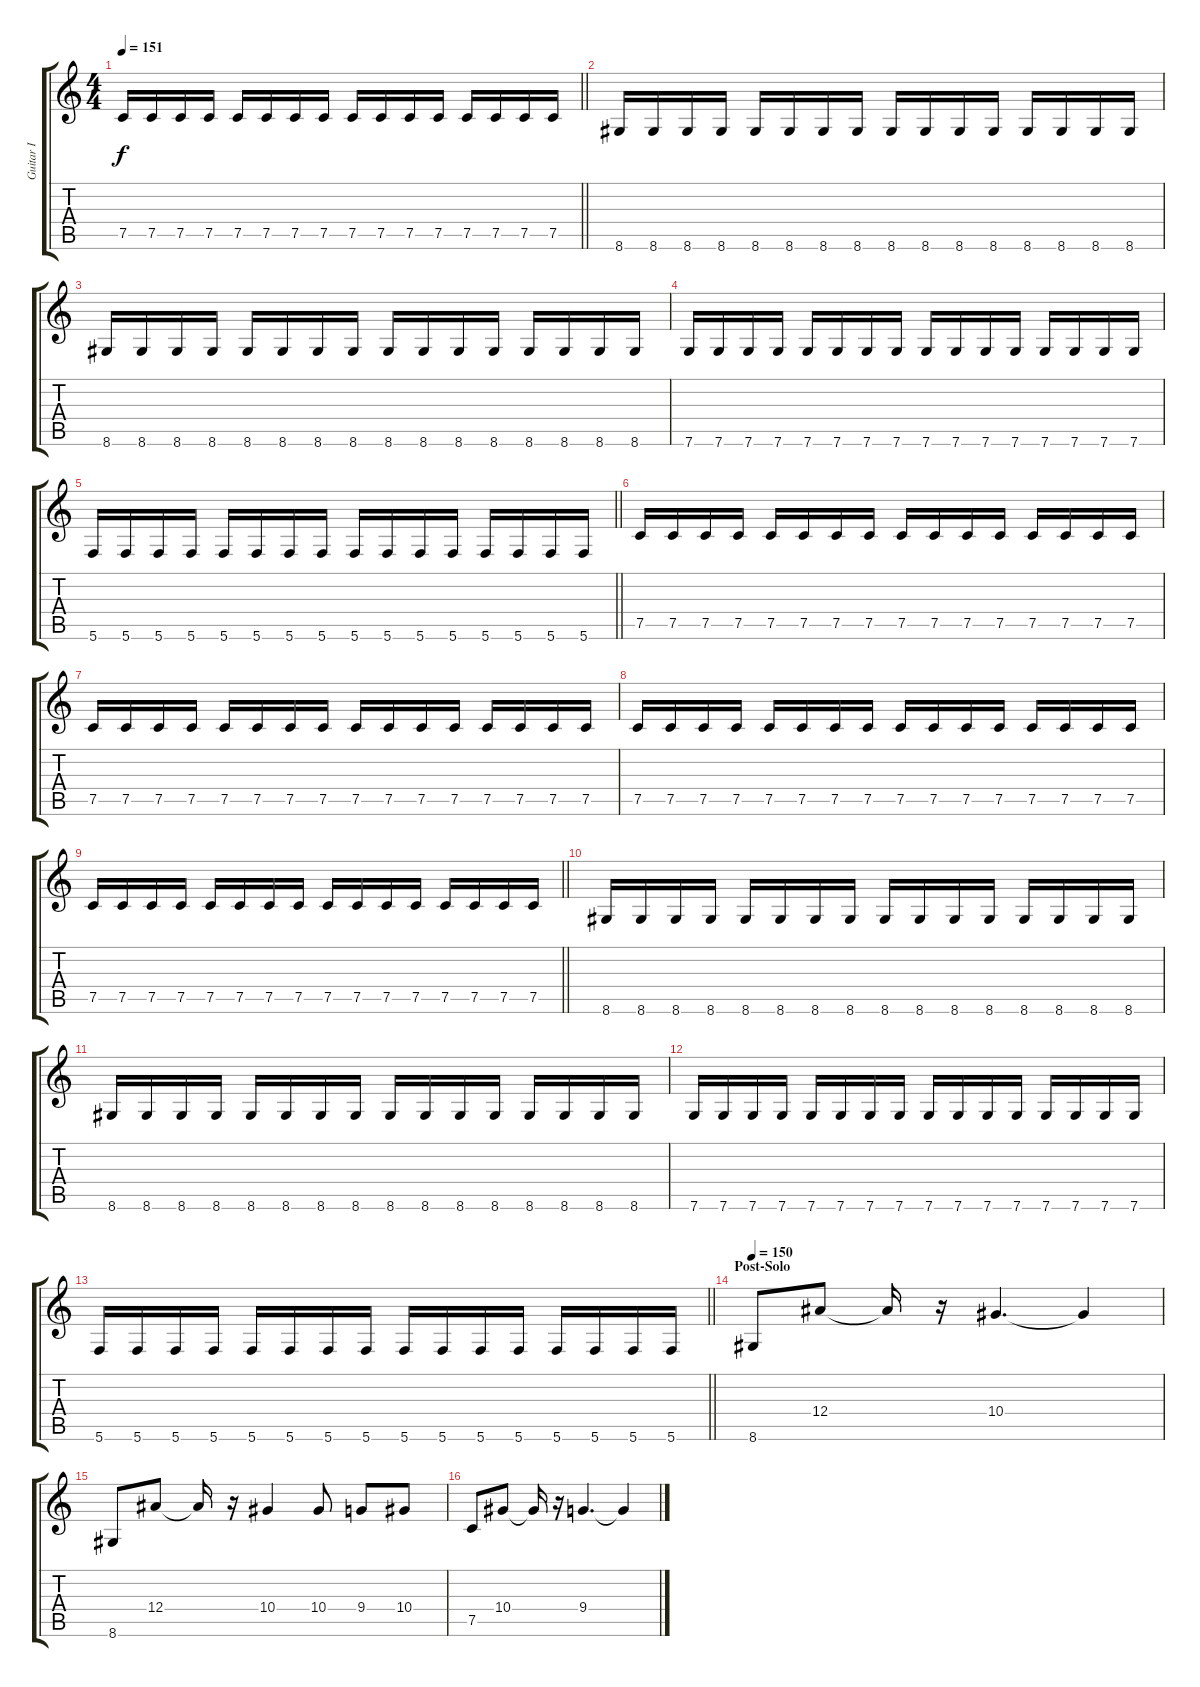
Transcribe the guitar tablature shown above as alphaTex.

\track ("Guitar I" "Guitar I") {instrument distortionguitar}
\staff {score tabs}
\tuning (C4 G3 Eb3 Bb2 F2 C2) {hide}
\ts (4 4)
\tempo 151
\clef g2
\barLineRight lightlight
\ks c
7.5.16{dy f} 7.5.16 7.5.16 7.5.16 7.5.16 7.5.16 7.5.16 7.5.16 7.5.16 7.5.16 7.5.16 7.5.16 7.5.16 7.5.16 7.5.16 7.5.16 |
\section ("" "")
8.6.16 8.6.16 8.6.16 8.6.16 8.6.16 8.6.16 8.6.16 8.6.16 8.6.16 8.6.16 8.6.16 8.6.16 8.6.16 8.6.16 8.6.16 8.6.16 |
8.6.16 8.6.16 8.6.16 8.6.16 8.6.16 8.6.16 8.6.16 8.6.16 8.6.16 8.6.16 8.6.16 8.6.16 8.6.16 8.6.16 8.6.16 8.6.16 |
7.6.16 7.6.16 7.6.16 7.6.16 7.6.16 7.6.16 7.6.16 7.6.16 7.6.16 7.6.16 7.6.16 7.6.16 7.6.16 7.6.16 7.6.16 7.6.16 |
\barLineRight lightlight
5.6.16 5.6.16 5.6.16 5.6.16 5.6.16 5.6.16 5.6.16 5.6.16 5.6.16 5.6.16 5.6.16 5.6.16 5.6.16 5.6.16 5.6.16 5.6.16 |
\section ("" "")
7.5.16 7.5.16 7.5.16 7.5.16 7.5.16 7.5.16 7.5.16 7.5.16 7.5.16 7.5.16 7.5.16 7.5.16 7.5.16 7.5.16 7.5.16 7.5.16 |
7.5.16 7.5.16 7.5.16 7.5.16 7.5.16 7.5.16 7.5.16 7.5.16 7.5.16 7.5.16 7.5.16 7.5.16 7.5.16 7.5.16 7.5.16 7.5.16 |
7.5.16 7.5.16 7.5.16 7.5.16 7.5.16 7.5.16 7.5.16 7.5.16 7.5.16 7.5.16 7.5.16 7.5.16 7.5.16 7.5.16 7.5.16 7.5.16 |
\barLineRight lightlight
7.5.16 7.5.16 7.5.16 7.5.16 7.5.16 7.5.16 7.5.16 7.5.16 7.5.16 7.5.16 7.5.16 7.5.16 7.5.16 7.5.16 7.5.16 7.5.16 |
\section ("" "")
8.6.16 8.6.16 8.6.16 8.6.16 8.6.16 8.6.16 8.6.16 8.6.16 8.6.16 8.6.16 8.6.16 8.6.16 8.6.16 8.6.16 8.6.16 8.6.16 |
8.6.16 8.6.16 8.6.16 8.6.16 8.6.16 8.6.16 8.6.16 8.6.16 8.6.16 8.6.16 8.6.16 8.6.16 8.6.16 8.6.16 8.6.16 8.6.16 |
7.6.16 7.6.16 7.6.16 7.6.16 7.6.16 7.6.16 7.6.16 7.6.16 7.6.16 7.6.16 7.6.16 7.6.16 7.6.16 7.6.16 7.6.16 7.6.16 |
\barLineRight lightlight
5.6.16 5.6.16 5.6.16 5.6.16 5.6.16 5.6.16 5.6.16 5.6.16 5.6.16 5.6.16 5.6.16 5.6.16 5.6.16 5.6.16 5.6.16 5.6.16 |
\section ("" "Post-Solo")
\tempo 150
8.6.8 12.4.8 12.4{t}.16 r.16 10.4.4{d} 10.4{t}.4 |
8.6.8 12.4.8 12.4{t}.16 r.16 10.4.4 10.4.8 9.4.8 10.4.8 |
7.5.8 10.4.8 10.4{t}.16 r.16 9.4.4{d} 9.4{t}.4
